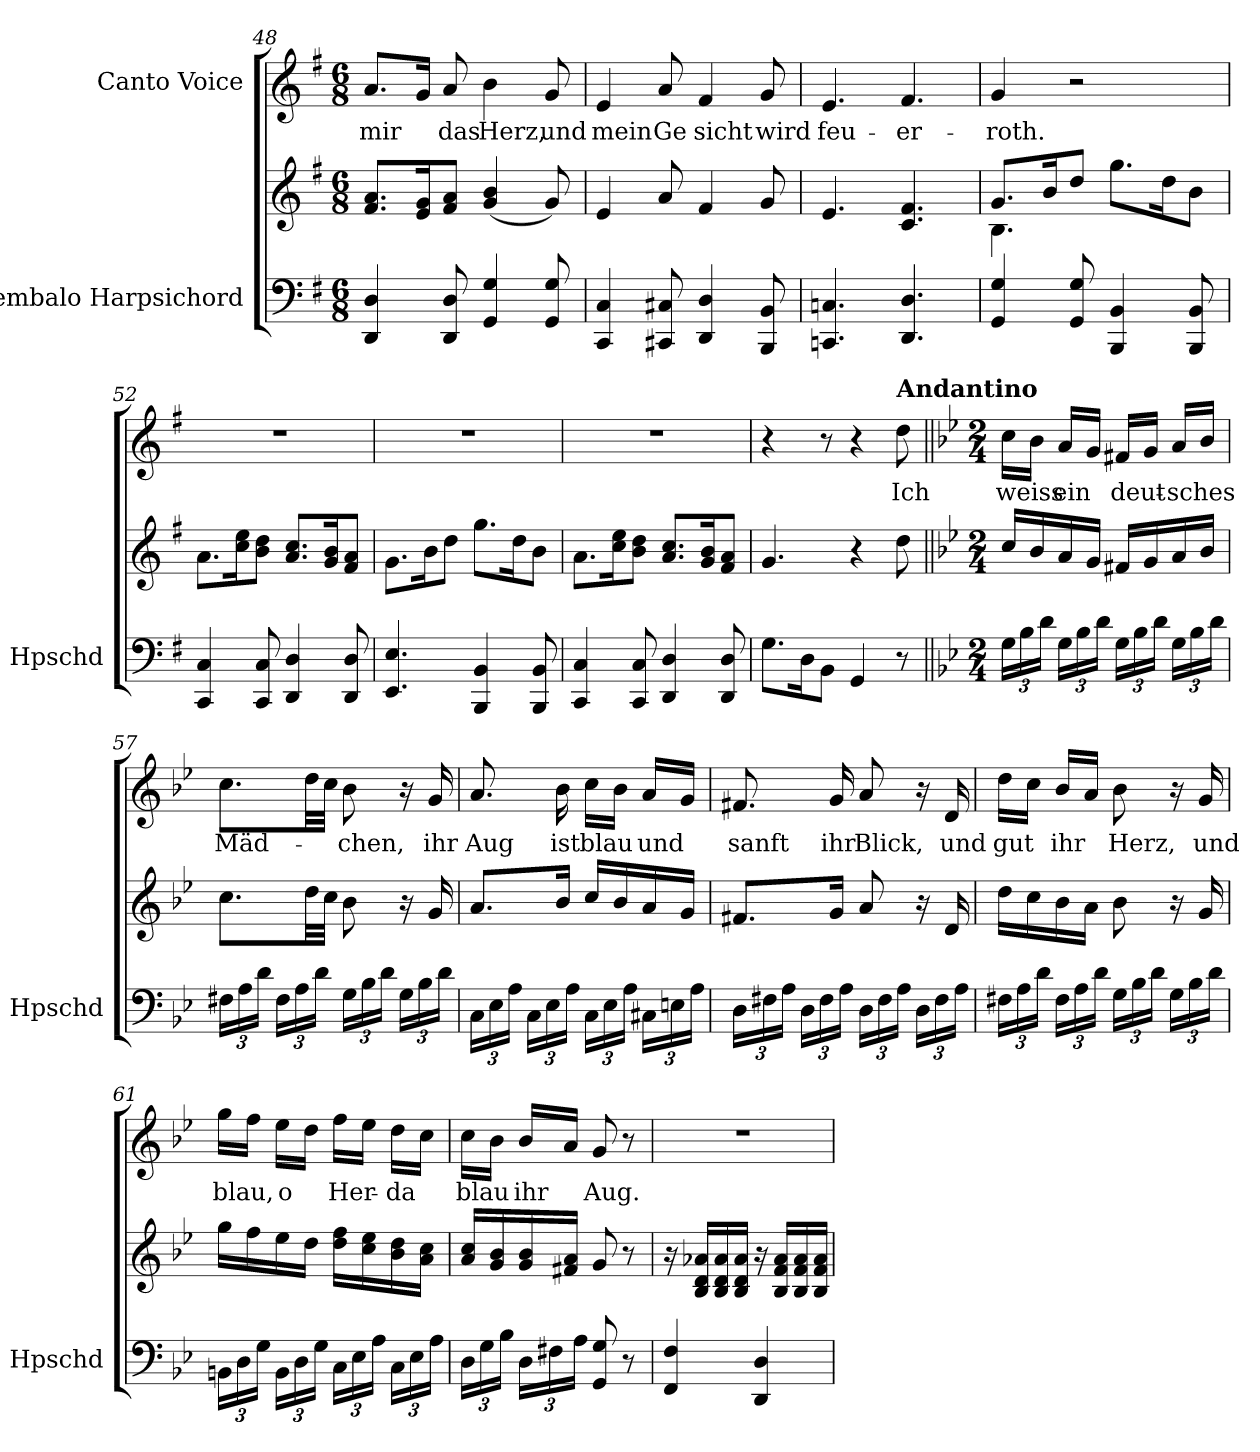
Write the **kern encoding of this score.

**kern	**kern	**kern	**text
*part2	*part2	*part1	*part1
*staff3	*staff2	*staff1	*staff1
*I"Cembalo Harpsichord	*	*I"Canto Voice	*
*I'Hpschd	*	*	*
*clefF4	*clefG2	*clefG2	*
*k[f#]	*k[f#]	*k[f#]	*
*M6/8	*M6/8	*M6/8	*
=48	=48	=48	=48
!	!	!	!LO:LY:b
4DD/ 4D/	8.f#/ 8.a/L	8.a/L	mir
.	16e/ 16g/K	16g/Jk	.
!	!	!	!LO:LY:b
8DD/ 8D/	8f#/ 8a/J	8a/	das
!	!	!	!LO:LY:b
4GG/ 4G/	(4g/ 4b/	4b\	Herz,
!	!	!	!LO:LY:b
8GG/ 8G/	8g/)	8g/	und
!!LO:LB:g=z
=49	=49	=49	=49
!	!	!	!LO:LY:b
4CC/ 4C/	4e/	4e/	mein
!	!	!	!LO:LY:b
8CC#X/ 8C#X/	8a/	8a/	Ge
!	!	!	!LO:LY:b
4DD/ 4D/	4f#/	4f#/	sicht
!	!	!	!LO:LY:b
8BBB/ 8BB/	8g/	8g/	wird
=50	=50	=50	=50
!	!	!	!LO:LY:b
4.CCn/ 4.Cn/	4.e/	4.e/	feu-
!	!	!	!LO:LY:b
4.DD/ 4.D/	4.c/ 4.f#/	4.f#/	-er-
=51	=51	=51	=51
*	*^	*	*
!	!	!	!	!LO:LY:b
4GG/ 4G/	8.g/L	4.B\	4g/	-roth.
.	16b/K	.	.	.
8GG/ 8G/	8dd/J	.	2r	.
4BBB/ 4BB/	8.gg\L	4.ryy	.	.
.	16dd\K	.	.	.
8BBB/ 8BB/	8b\J	.	.	.
*	*v	*v	*	*
=52	=52	=52	=52
4CC/ 4C/	8.a\L	2.r	.
.	16cc\ 16ee\K	.	.
8CC/ 8C/	8b\ 8dd\J	.	.
4DD/ 4D/	8.a/ 8.cc/L	.	.
.	16g/ 16b/K	.	.
8DD/ 8D/	8f#/ 8a/J	.	.
=53	=53	=53	=53
4.EE/ 4.E/	8.g\L	2.r	.
.	16b\K	.	.
.	8dd\J	.	.
4BBB/ 4BB/	8.gg\L	.	.
.	16dd\K	.	.
8BBB/ 8BB/	8b\J	.	.
=54	=54	=54	=54
4CC/ 4C/	8.a\L	2.r	.
.	16cc\ 16ee\K	.	.
8CC/ 8C/	8b\ 8dd\J	.	.
4DD/ 4D/	8.a/ 8.cc/L	.	.
.	16g/ 16b/K	.	.
8DD/ 8D/	8f#/ 8a/J	.	.
=55	=55	=55	=55
8.G\L	4.g/	4r	.
16D\K	.	.	.
8BB\J	.	8r	.
4GG/	4r	4r	.
!	!	!LO:TX:a:B:t=Andantino	!
!	!	!	!LO:LY:b
8r	8dd\	8dd\	Ich
!!LO:LB:g=z
=56||	=56||	=56||	=56||
*k[b-e-]	*k[b-e-]	*k[b-e-]	*
*M2/4	*M2/4	*M2/4	*
*Xbrackettup	*	*	*
!	!	!	!LO:LY:b
24G\LL	16cc/LL	16cc\LL	weiss
24B-\	.	.	.
.	16b-/	16b-\JJ	.
24d\JJ	.	.	.
!	!	!	!LO:LY:b
24G\LL	16a/	16a/LL	ein
24B-\	.	.	.
.	16g/JJ	16g/JJ	.
24d\JJ	.	.	.
!	!	!	!LO:LY:b
24G\LL	16f#X/LL	16f#X/LL	deut-
24B-\	.	.	.
.	16g/	16g/JJ	.
24d\JJ	.	.	.
!	!	!	!LO:LY:b
24G\LL	16a/	16a/LL	-sches
24B-\	.	.	.
.	16b-/JJ	16b-/JJ	.
24d\JJ	.	.	.
=57	=57	=57	=57
!	!	!	!LO:LY:b
24F#X\LL	8.cc\L	8.cc\L	Mäd-
24A\	.	.	.
24d\JJ	.	.	.
24F#\LL	.	.	.
24A\	.	.	.
.	32dd\LL	32dd\LL	.
24d\JJ	.	.	.
.	32cc\JJJ	32cc\JJJ	.
!	!	!	!LO:LY:b
24G\LL	8b-\	8b-\	-chen,
24B-\	.	.	.
24d\JJ	.	.	.
24G\LL	16r	16r	.
24B-\	.	.	.
!	!	!	!LO:LY:b
.	16g/	16g/	ihr
24d\JJ	.	.	.
=58	=58	=58	=58
!	!	!	!LO:LY:b
24C\LL	8.a/L	8.a/	Aug
24E-\	.	.	.
24A\JJ	.	.	.
24C\LL	.	.	.
24E-\	.	.	.
!	!	!	!LO:LY:b
.	16b-/Jk	16b-\	ist
24A\JJ	.	.	.
!	!	!	!LO:LY:b
24C\LL	16cc/LL	16cc\LL	blau
24E-\	.	.	.
.	16b-/	16b-\JJ	.
24A\JJ	.	.	.
!	!	!	!LO:LY:b
24C#X\LL	16a/	16a/LL	und
24En\	.	.	.
.	16g/JJ	16g/JJ	.
24A\JJ	.	.	.
!!LO:LB:g=z
=59	=59	=59	=59
!	!	!	!LO:LY:b
24D\LL	8.f#X/L	8.f#X/	sanft
24F#X\	.	.	.
24A\JJ	.	.	.
24D\LL	.	.	.
24F#\	.	.	.
!	!	!	!LO:LY:b
.	16g/Jk	16g/	ihr
24A\JJ	.	.	.
!	!	!	!LO:LY:b
24D\LL	8a/	8a/	Blick,
24F#\	.	.	.
24A\JJ	.	.	.
24D\LL	16r	16r	.
24F#\	.	.	.
!	!	!	!LO:LY:b
.	16d/	16d/	und
24A\JJ	.	.	.
!!LO:PB:g=z
=60	=60	=60	=60
!	!	!	!LO:LY:b
24F#X\LL	16dd\LL	16dd\LL	gut
24A\	.	.	.
.	16cc\	16cc\JJ	.
24d\JJ	.	.	.
!	!	!	!LO:LY:b
24F#\LL	16b-\	16b-/LL	ihr
24A\	.	.	.
.	16a\JJ	16a/JJ	.
24d\JJ	.	.	.
!	!	!	!LO:LY:b
24G\LL	8b-\	8b-\	Herz,
24B-\	.	.	.
24d\JJ	.	.	.
24G\LL	16r	16r	.
24B-\	.	.	.
!	!	!	!LO:LY:b
.	16g/	16g/	und
24d\JJ	.	.	.
=61	=61	=61	=61
!	!	!	!LO:LY:b
24BBn\LL	16gg\LL	16gg\LL	blau,
24D\	.	.	.
.	16ff\	16ff\JJ	.
24G\JJ	.	.	.
!	!	!	!LO:LY:b
24BB\LL	16ee-\	16ee-\LL	o
24D\	.	.	.
.	16dd\JJ	16dd\JJ	.
24G\JJ	.	.	.
!	!	!	!LO:LY:b
24C\LL	16dd\ 16ff\LL	16ff\LL	Her-
24E-\	.	.	.
.	16cc\ 16ee-\	16ee-\JJ	.
24A\JJ	.	.	.
!	!	!	!LO:LY:b
24C\LL	16b-\ 16dd\	16dd\LL	-da
24E-\	.	.	.
.	16a\ 16cc\JJ	16cc\JJ	.
24A\JJ	.	.	.
=62	=62	=62	=62
!	!	!	!LO:LY:b
24D\LL	16a/ 16cc/LL	16cc\LL	blau
24G\	.	.	.
.	16g/ 16b-/	16b-\JJ	.
24B-\JJ	.	.	.
!	!	!	!LO:LY:b
24D\LL	16g/ 16b-/	16b-/LL	ihr
24F#X\	.	.	.
.	16f#X/ 16a/JJ	16a/JJ	.
24A\JJ	.	.	.
!	!	!	!LO:LY:b
8GG/ 8G/	8g/	8g/	Aug.
8r	8r	8r	.
=63	=63	=63	=63
4FF/ 4F/	16r	2r	.
.	16B-/ 16d/ 16a-X/LL	.	.
.	16B-/ 16d/ 16a-/	.	.
.	16B-/ 16d/ 16a-/JJ	.	.
4DD/ 4D/	16r	.	.
.	16B-/ 16f/ 16a-/LL	.	.
.	16B-/ 16f/ 16a-/	.	.
.	16B-/ 16f/ 16a-/JJ	.	.
=	=	=	=
*-	*-	*-	*-
